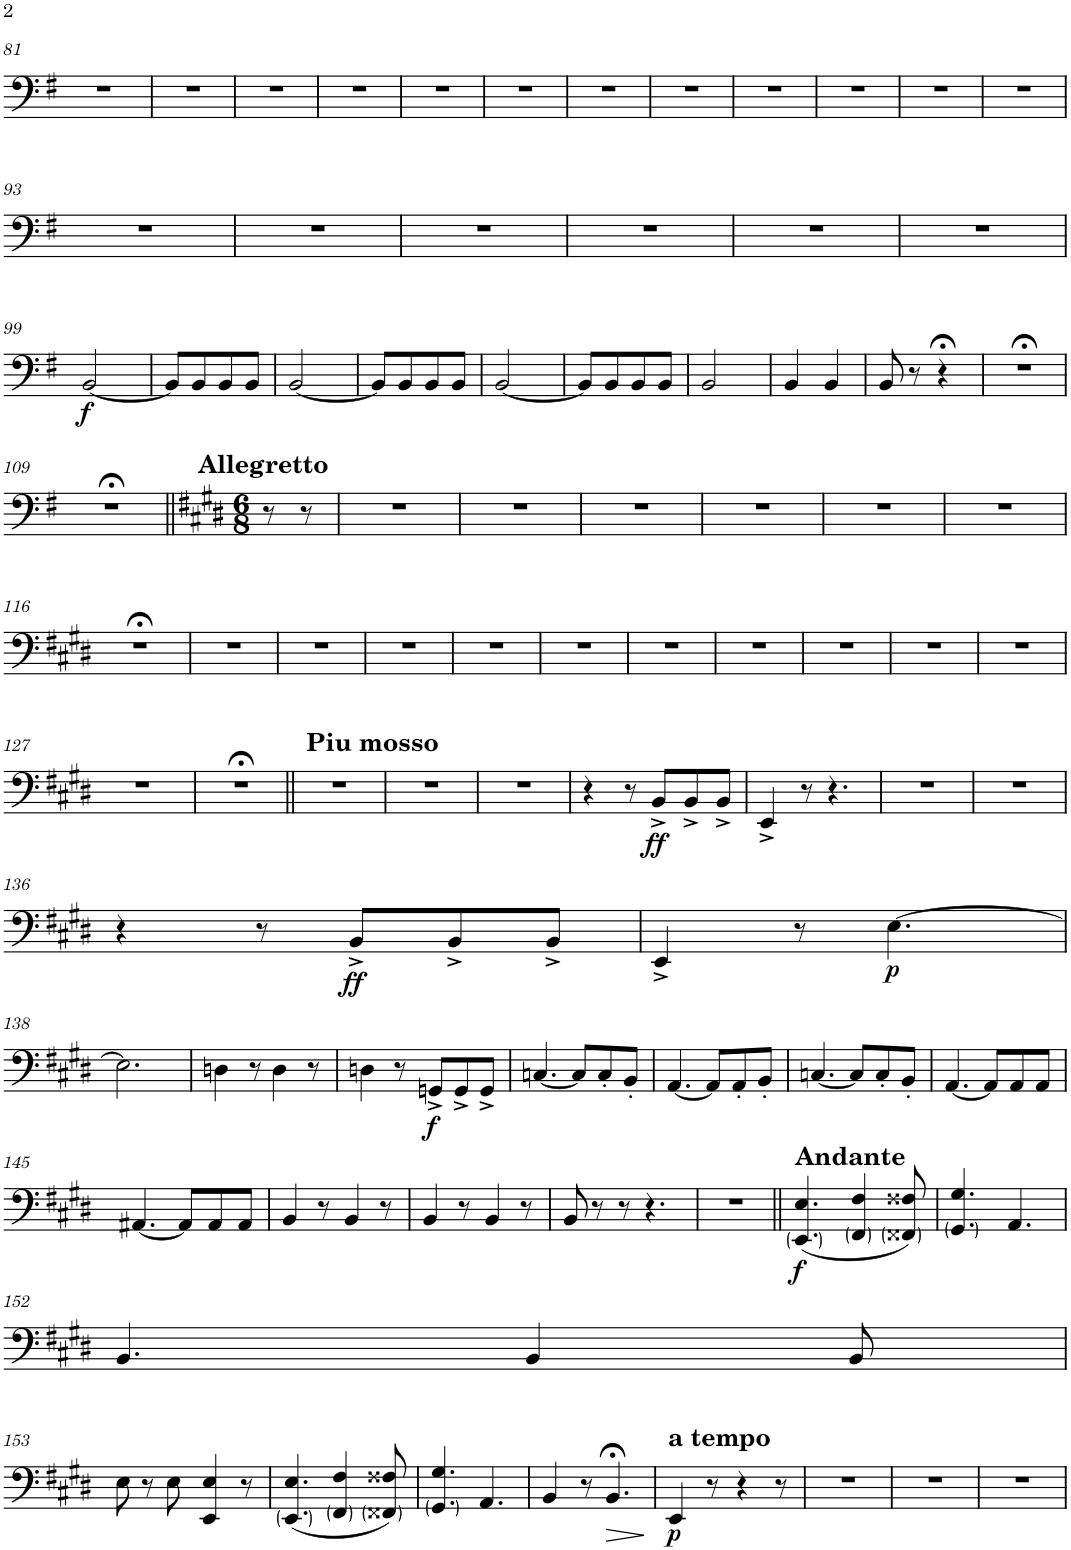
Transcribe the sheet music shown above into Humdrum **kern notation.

**kern	**dynam
*part1	*part1
*staff1	*staff1
*I"Trombone III	*
*I'Trb	*
!!LO:PB:g=z
*clefF4	*
*k[f#]	*
*M2/4	*
=81	=81
2r	.
=82	=82
2r	.
=83	=83
2r	.
=84	=84
2r	.
=85	=85
2r	.
=86	=86
2r	.
=87	=87
2r	.
=88	=88
2r	.
=89	=89
2r	.
=90	=90
2r	.
=91	=91
2r	.
=92	=92
2r	.
!!LO:LB:g=z
=93	=93
2r	.
=94	=94
2r	.
=95	=95
2r	.
=96	=96
2r	.
=97	=97
2r	.
=98	=98
2r	.
!!LO:LB:g=z
=99	=99
!	!LO:DY:b
[2BB/	f
=100	=100
8BB/L]	.
8BB/	.
8BB/	.
8BB/J	.
=101	=101
[2BB/	.
=102	=102
8BB/L]	.
8BB/	.
8BB/	.
8BB/J	.
=103	=103
[2BB/	.
=104	=104
8BB/L]	.
8BB/	.
8BB/	.
8BB/J	.
=105	=105
2BB/	.
=106	=106
4BB/	.
4BB/	.
=107	=107
8BB/	.
8r	.
4r;<	.
=108	=108
2r;<	.
!!LO:LB:g=z
=109	=109
2r;<	.
=109X1||	=109X1||
*k[f#c#g#d#]	*
*M6/8	*
!LO:TX:a:B:t=Allegretto	!
8r	.
8r	.
=110	=110
2.r	.
=111	=111
2.r	.
=112	=112
2.r	.
=113	=113
2.r	.
=114	=114
2.r	.
=115	=115
2.r	.
!!LO:LB:g=z
=116	=116
2.r;<	.
=117	=117
2.r	.
=118	=118
2.r	.
=119	=119
2.r	.
=120	=120
2.r	.
=121	=121
2.r	.
=122	=122
2.r	.
=123	=123
2.r	.
=124	=124
2.r	.
=125	=125
2.r	.
=126	=126
2.r	.
!!LO:LB:g=z
=127	=127
2.r	.
=128	=128
2.r;<	.
=129||	=129||
!LO:TX:a:B:t=Piu mosso	!
2.r	.
=130	=130
2.r	.
=131	=131
2.r	.
=132	=132
4r	.
8r	.
!	!LO:DY:b
8BB^/L	ff
8BB^/	.
8BB^/J	.
=133	=133
4EE^/	.
8r	.
4.r	.
=134	=134
2.r	.
=135	=135
2.r	.
!!LO:LB:g=z
=136	=136
4r	.
8r	.
!	!LO:DY:b
8BB^/L	ff
8BB^/	.
8BB^/J	.
=137	=137
4EE^</	.
8r	.
!	!LO:DY:b
[4.E\	p
!!LO:LB:g=z
=138	=138
2.E\]	.
=139	=139
4Dn\	.
8r	.
4D\	.
8r	.
=140	=140
4Dn\	.
8r	.
!	!LO:DY:b
8GGn^/L	f
8GG^/	.
8GG^/J	.
=141	=141
[4.Cn/	.
8C/L]	.
8C'/	.
8BB'/J	.
=142	=142
[4.AA/	.
8AA/L]	.
8AA'/	.
8BB'/J	.
=143	=143
[4.Cn/	.
8C/L]	.
8C'/	.
8BB'/J	.
=144	=144
[4.AA/	.
8AA/L]	.
8AA/	.
8AA/J	.
!!LO:LB:g=z
=145	=145
[4.AA#X/	.
8AA#/L]	.
8AA#/	.
8AA#/J	.
=146	=146
4BB/	.
8r	.
4BB/	.
8r	.
=147	=147
4BB/	.
8r	.
4BB/	.
8r	.
=148	=148
8BB/	.
8r	.
8r	.
4.r	.
=149	=149
2.r	.
=150||	=150||
!LO:TX:a:B:t=Andante	!
!	!LO:DY:b
(<4.EE/ 4.E/	f
4FF#/ 4F#/	.
8FF##X/ 8F##X/)	.
=151	=151
4.GG#/ 4.G#/	.
4.AA/	.
!!LO:LB:g=z
=152	=152
4.BB/	.
4BB/	.
8BB/	.
!!LO:LB:g=z
=153	=153
8E\	.
8r	.
8E\	.
4EE/ 4E/	.
8r	.
=154	=154
(<4.EE/ 4.E/	.
4FF#/ 4F#/	.
8FF##X/ 8F##X/)	.
=155	=155
4.GG#/ 4.G#/	.
4.AA/	.
=156	=156
4BB/	.
8r	.
!	!LO:HP:b
4.BB;</	>
.	]
=157	=157
!LO:TX:a:B:t=a tempo	!
!	!LO:DY:b
4EE/	p
8r	.
4r	.
8r	.
=158	=158
2.r	.
=159	=159
2.r	.
=160	=160
2.r	.
=	=
*-	*-
